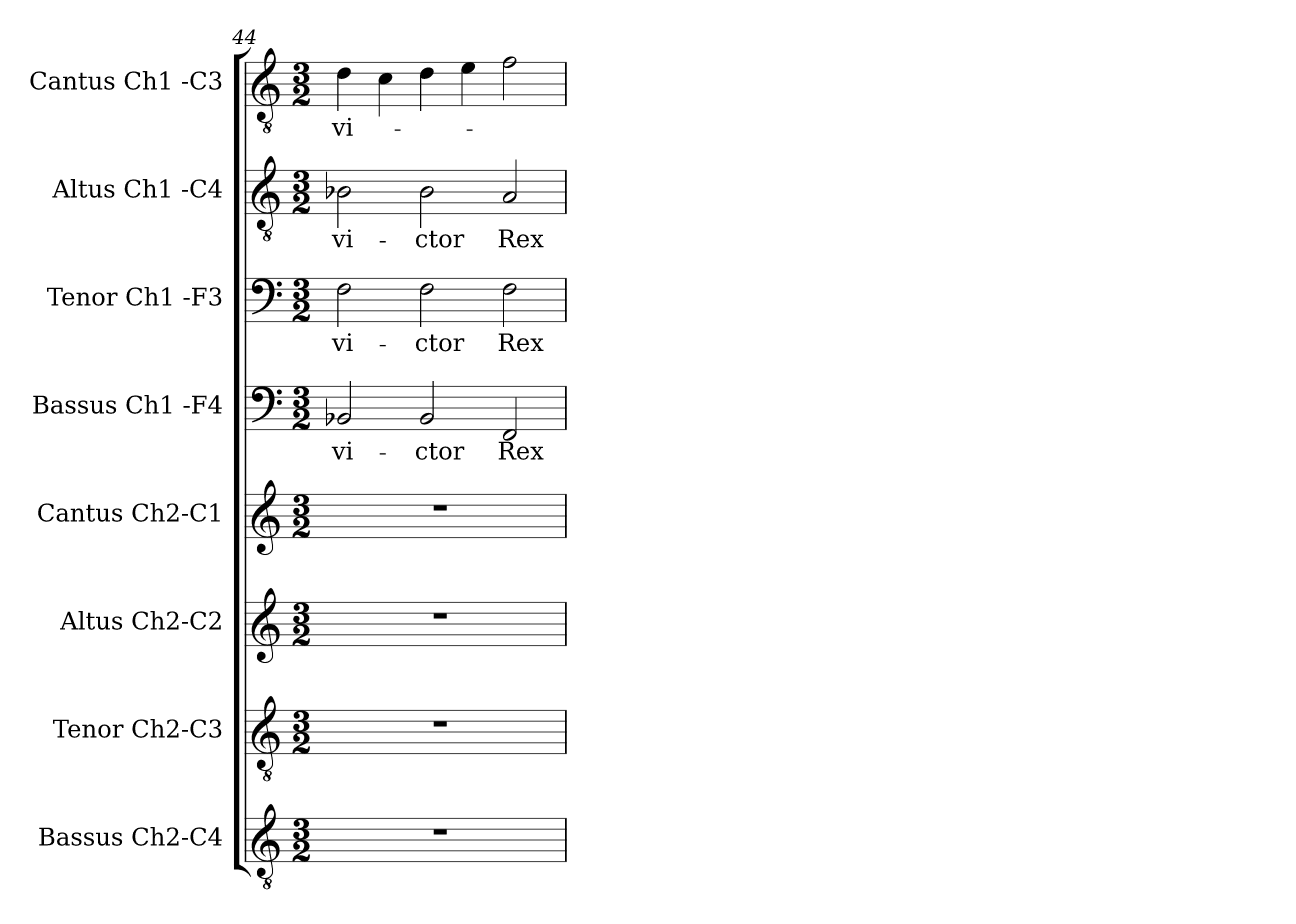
**kern	**kern	**kern	**kern	**kern	**text	**kern	**text	**kern	**text	**kern	**text
*part8	*part7	*part6	*part5	*part4	*part4	*part3	*part3	*part2	*part2	*part1	*part1
*staff8	*staff7	*staff6	*staff5	*staff4	*staff4	*staff3	*staff3	*staff2	*staff2	*staff1	*staff1
*I"Bassus Ch2-C4	*I"Tenor Ch2-C3	*I"Altus Ch2-C2	*I"Cantus Ch2-C1	*I"Bassus Ch1 -F4	*	*I"Tenor Ch1 -F3	*	*I"Altus Ch1 -C4	*	*I"Cantus Ch1 -C3	*
*I'B2	*I'T2	*I'A2	*I'C2	*I'B1	*	*I'T1	*	*I'A1	*	*I'C1	*
*clefGv2	*clefGv2	*clefG2	*clefG2	*clefF4	*	*clefF4	*	*clefGv2	*	*clefGv2	*
*k[]	*k[]	*k[]	*k[]	*k[]	*	*k[]	*	*k[]	*	*k[]	*
*M3/2	*M3/2	*M3/2	*M3/2	*M3/2	*	*M3/2	*	*M3/2	*	*M3/2	*
=44	=44	=44	=44	=44	=44	=44	=44	=44	=44	=44	=44
!	!	!	!	!	!LO:LY:b	!	!LO:LY:b	!	!LO:LY:b	!	!LO:LY:b
1.r	1.r	1.r	1.r	2BB-X/	vi-	2F\	vi-	2B-X\	vi-	4d\	vi-
.	.	.	.	.	.	.	.	.	.	4c\	.
!	!	!	!	!	!LO:LY:b	!	!LO:LY:b	!	!LO:LY:b	!	!
.	.	.	.	2BB-/	-ctor	2F\	-ctor	2B-\	-ctor	4d\	.
.	.	.	.	.	.	.	.	.	.	4e\	.
!	!	!	!	!	!LO:LY:b	!	!LO:LY:b	!	!LO:LY:b	!	!
.	.	.	.	2FF/	Rex	2F\	Rex	2A/	Rex	2f\	.
=	=	=	=	=	=	=	=	=	=	=	=
*-	*-	*-	*-	*-	*-	*-	*-	*-	*-	*-	*-
